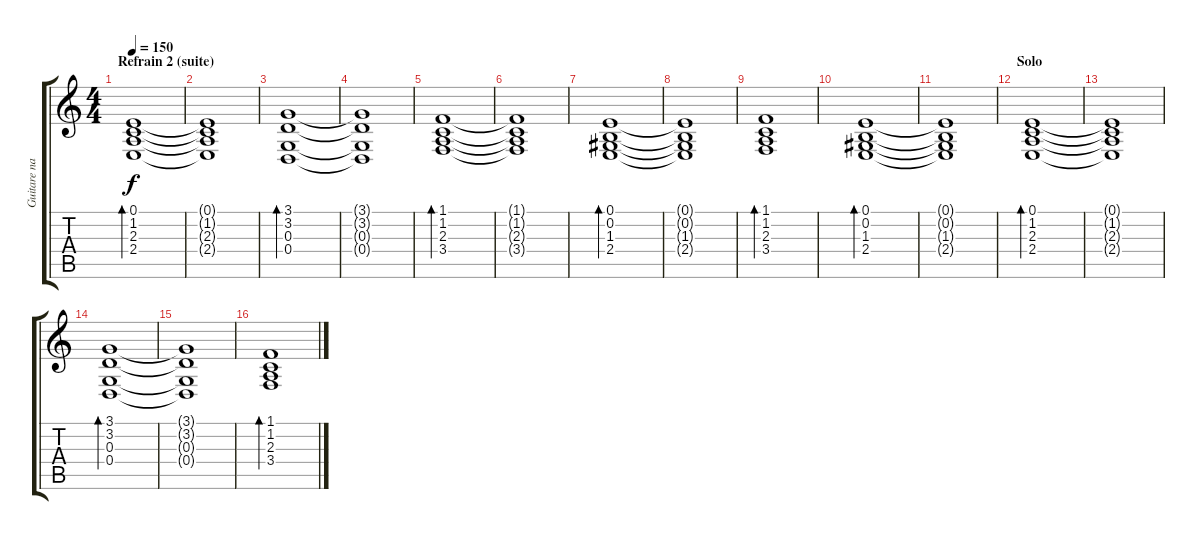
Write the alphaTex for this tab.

\track ("Guitare nappe" "Guitare na") {instrument synthstrings1}
\staff {score tabs}
\tuning (E4 B3 G3 D3 A2 E2) {hide}
\ts (4 4)
\section ("" "Refrain 2 (suite)")
\tempo 150
\clef g2
\ks c
(0.1 1.2 2.3 2.4).1{bd 240 dy f} |
(0.1{t} 1.2{t} 2.3{t} 2.4{t}).1 |
(3.1 3.2 0.3 0.4).1{bd 240} |
(3.1{t} 3.2{t} 0.3{t} 0.4{t}).1 |
(1.1 1.2 2.3 3.4).1{bd 240} |
(1.1{t} 1.2{t} 2.3{t} 3.4{t}).1 |
(0.1 0.2 1.3 2.4).1{bd 240} |
(0.1{t} 0.2{t} 1.3{t} 2.4{t}).1 |
(1.1 1.2 2.3 3.4).1{bd 240} |
(0.1 0.2 1.3 2.4).1{bd 240} |
(0.1{t} 0.2{t} 1.3{t} 2.4{t}).1 |
\section ("" "Solo")
(0.1 1.2 2.3 2.4).1{bd 240} |
(0.1{t} 1.2{t} 2.3{t} 2.4{t}).1 |
(3.1 3.2 0.3 0.4).1{bd 240} |
(3.1{t} 3.2{t} 0.3{t} 0.4{t}).1 |
(1.1 1.2 2.3 3.4).1{bd 240}
